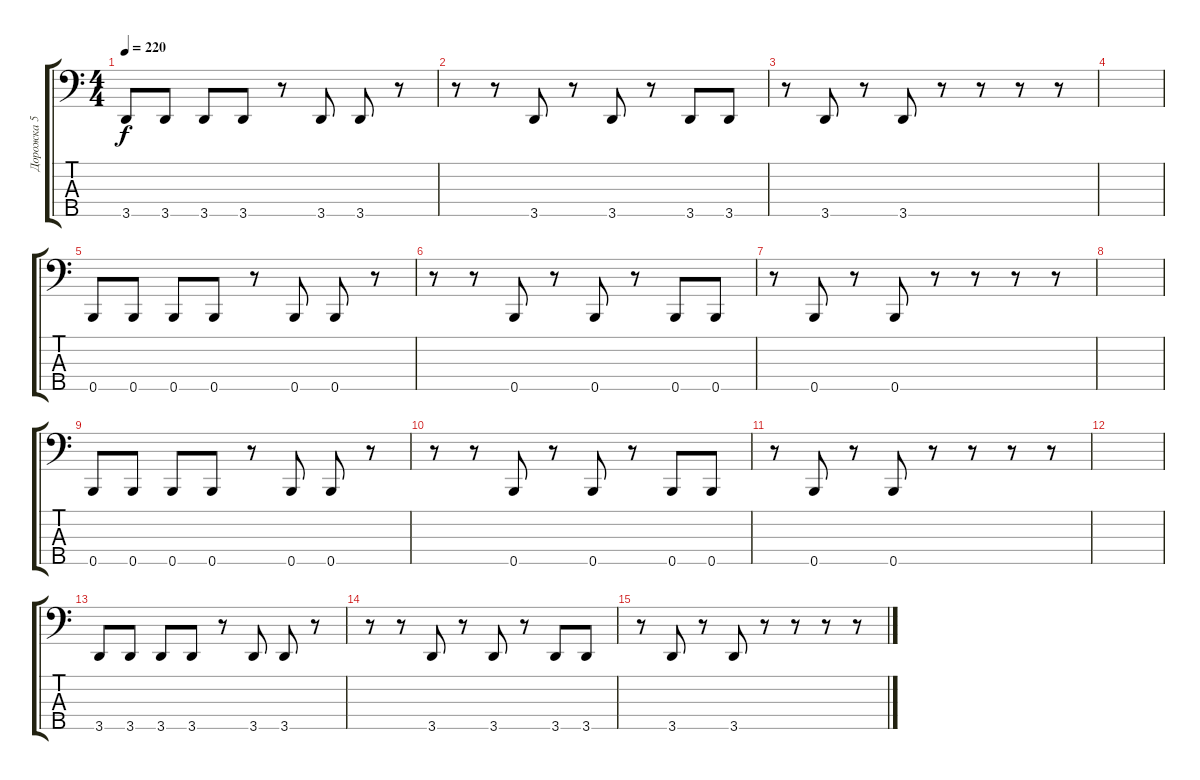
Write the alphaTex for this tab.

\track ("Дорожка 5" "Дорожка 5") {instrument electricbassfinger}
\staff {score tabs}
\tuning (G2 D2 A1 E1 B0) {hide}
\ts (4 4)
\tempo 220
\clef f4
\ks c
3.5.8{dy f} 3.5.8 3.5.8 3.5.8 r.8 3.5.8 3.5.8 r.8 |
r.8 r.8 3.5.8 r.8 3.5.8 r.8 3.5.8 3.5.8 |
r.8 3.5.8 r.8 3.5.8 r.8 r.8 r.8 r.8 |
|
0.5.8 0.5.8 0.5.8 0.5.8 r.8 0.5.8 0.5.8 r.8 |
r.8 r.8 0.5.8 r.8 0.5.8 r.8 0.5.8 0.5.8 |
r.8 0.5.8 r.8 0.5.8 r.8 r.8 r.8 r.8 |
|
0.5.8 0.5.8 0.5.8 0.5.8 r.8 0.5.8 0.5.8 r.8 |
r.8 r.8 0.5.8 r.8 0.5.8 r.8 0.5.8 0.5.8 |
r.8 0.5.8 r.8 0.5.8 r.8 r.8 r.8 r.8 |
|
3.5.8 3.5.8 3.5.8 3.5.8 r.8 3.5.8 3.5.8 r.8 |
r.8 r.8 3.5.8 r.8 3.5.8 r.8 3.5.8 3.5.8 |
r.8 3.5.8 r.8 3.5.8 r.8 r.8 r.8 r.8
